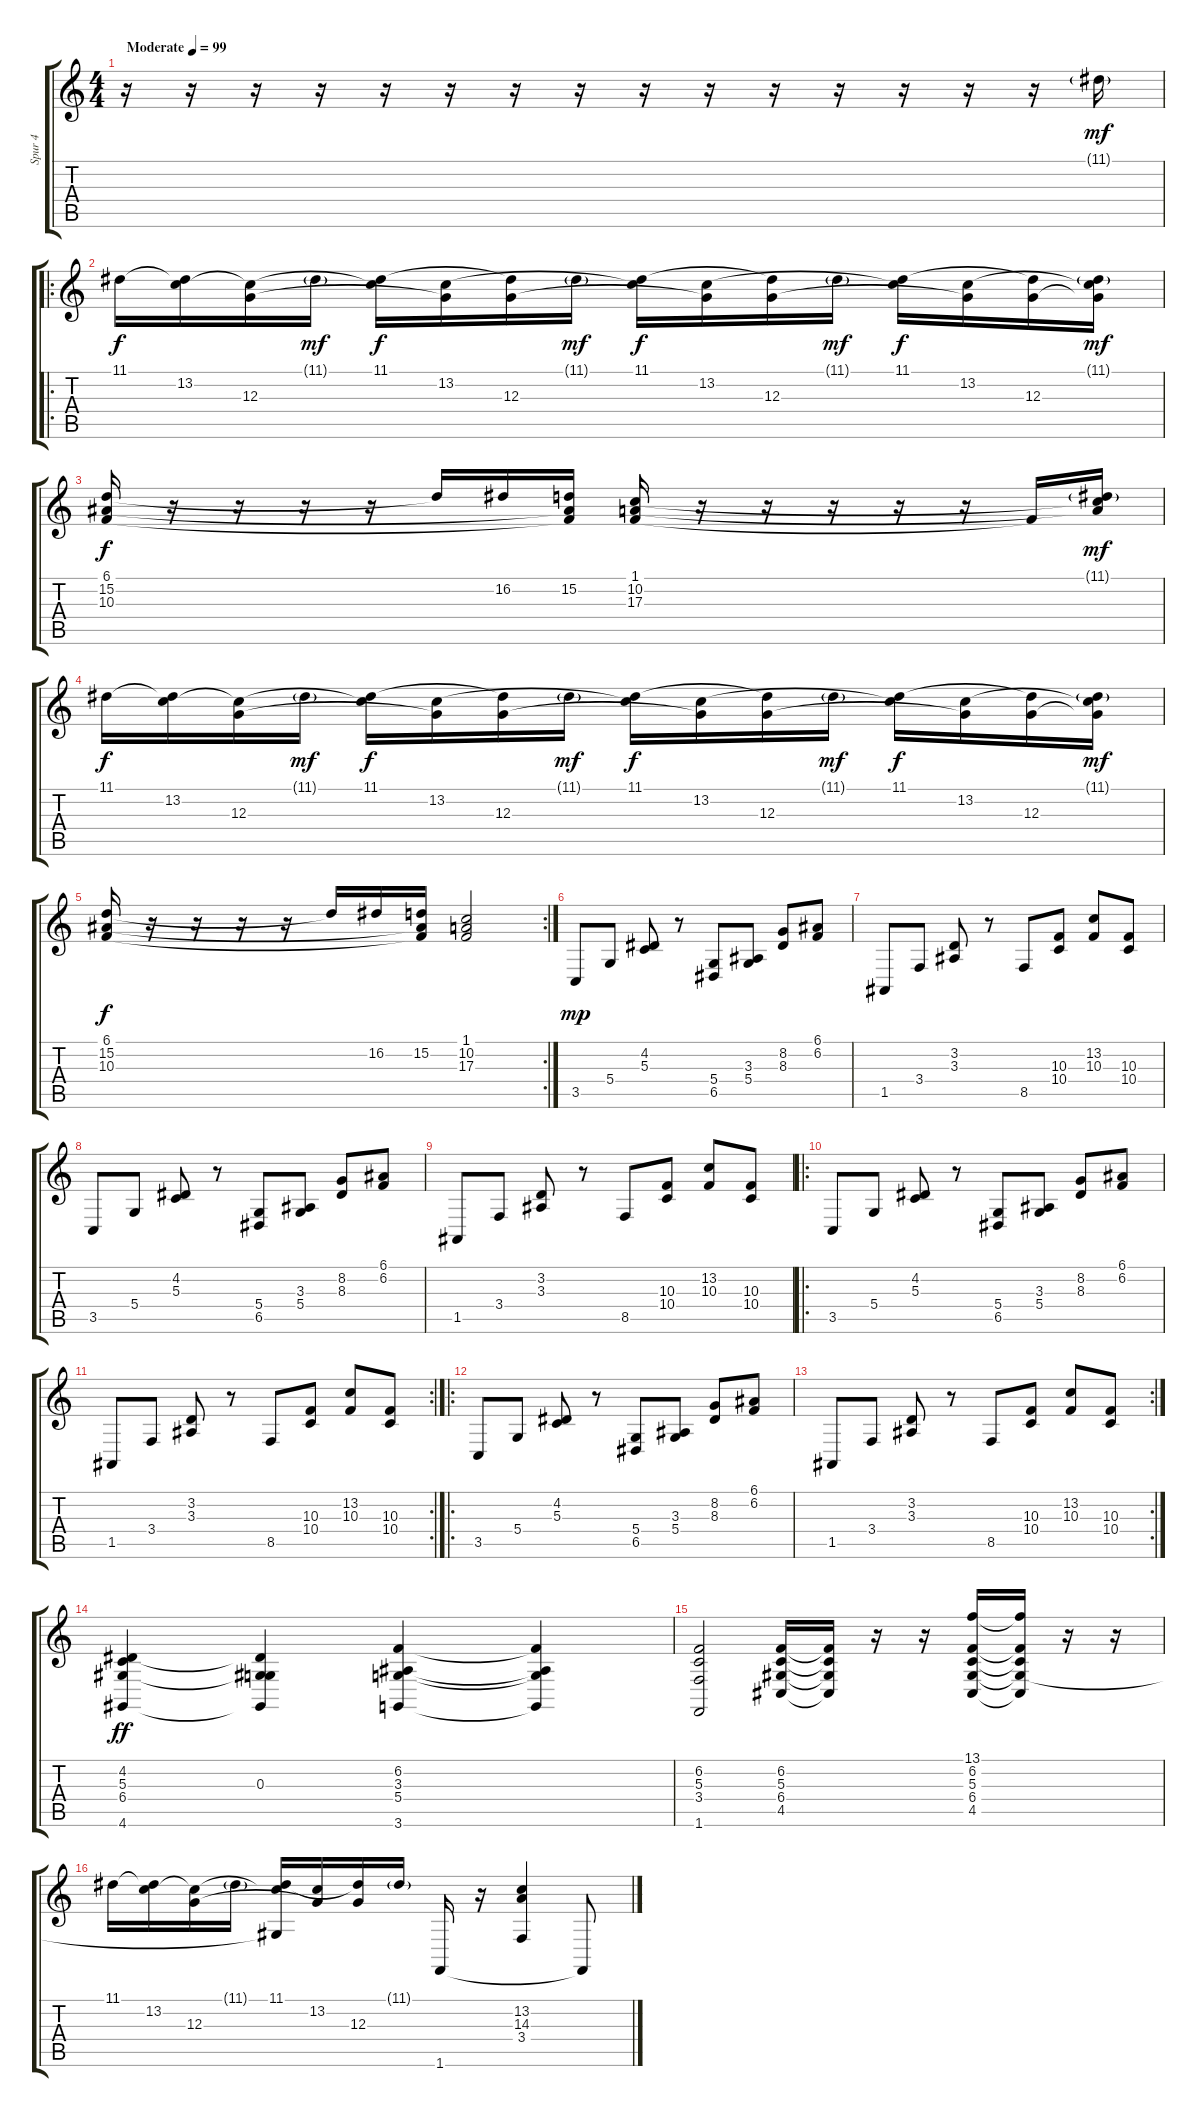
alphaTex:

\track ("Spur 4" "Spur 4") {instrument electricgrandpiano}
\staff {score tabs}
\tuning (E4 B3 G3 D3 A2 E2) {hide}
\ts (4 4)
\tempo (99 "Moderate")
\clef g2
\ks c
r.16{dy mf instrument electricgrandpiano} r.16 r.16 r.16 r.16 r.16 r.16 r.16 r.16 r.16 r.16 r.16 r.16 r.16 r.16 11.1{g}.16 |
\ro
11.1.16{dy f} (11.1{t} 13.2).16 (13.2{t} 12.3).16 11.1{g}.16{dy mf} (11.1 13.2{t}).16{dy f} (13.2 12.3{t}).16 (11.1{t} 12.3).16 11.1{g}.16{dy mf} (11.1 13.2{t}).16{dy f} (13.2 12.3{t}).16 (11.1{t} 12.3).16 11.1{g}.16{dy mf} (11.1 13.2{t}).16{dy f} (13.2 12.3{t}).16 (11.1{t} 12.3).16 (11.1{g} 13.2{t} 12.3{t}).16{dy mf} |
(6.1 15.2 10.3).16{dy f} r.16 r.16 r.16 r.16 15.2{t}.16 16.2.16 (6.1{t} 15.2 10.3{t}).16 (1.1 10.2 17.3).16 r.16 r.16 r.16 r.16 r.16 1.1{t}.16 (11.1{g} 10.2{t} 17.3{t}).16{dy mf} |
11.1.16{dy f} (11.1{t} 13.2).16 (13.2{t} 12.3).16 11.1{g}.16{dy mf} (11.1 13.2{t}).16{dy f} (13.2 12.3{t}).16 (11.1{t} 12.3).16 11.1{g}.16{dy mf} (11.1 13.2{t}).16{dy f} (13.2 12.3{t}).16 (11.1{t} 12.3).16 11.1{g}.16{dy mf} (11.1 13.2{t}).16{dy f} (13.2 12.3{t}).16 (11.1{t} 12.3).16 (11.1{g} 13.2{t} 12.3{t}).16{dy mf} |
\rc 2
(6.1 15.2 10.3).16{dy f} r.16 r.16 r.16 r.16 15.2{t}.16 16.2.16 (6.1{t} 15.2 10.3{t}).16 (1.1 10.2 17.3).2 |
3.5.8{dy mp} 5.4.8 (4.2 5.3).8 r.8 (5.4 6.5).8 (3.3 5.4).8 (8.2 8.3).8 (6.1 6.2).8 |
1.5.8 3.4.8 (3.2 3.3).8 r.8 8.5.8 (10.3 10.4).8 (13.2 10.3).8 (10.3 10.4).8 |
3.5.8 5.4.8 (4.2 5.3).8 r.8 (5.4 6.5).8 (3.3 5.4).8 (8.2 8.3).8 (6.1 6.2).8 |
1.5.8 3.4.8 (3.2 3.3).8 r.8 8.5.8 (10.3 10.4).8 (13.2 10.3).8 (10.3 10.4).8 |
\ro
3.5.8 5.4.8 (4.2 5.3).8 r.8 (5.4 6.5).8 (3.3 5.4).8 (8.2 8.3).8 (6.1 6.2).8 |
\rc 2
1.5.8 3.4.8 (3.2 3.3).8 r.8 8.5.8 (10.3 10.4).8 (13.2 10.3).8 (10.3 10.4).8 |
\ro
3.5.8 5.4.8 (4.2 5.3).8 r.8 (5.4 6.5).8 (3.3 5.4).8 (8.2 8.3).8 (6.1 6.2).8 |
\rc 2
1.5.8 3.4.8 (3.2 3.3).8 r.8 8.5.8 (10.3 10.4).8 (13.2 10.3).8 (10.3 10.4).8 |
(4.2 5.3 6.4 4.6).4{dy ff} (4.2{t} 0.3 6.4{t} 4.6{t}).4 (6.2 3.3 5.4 3.6).4 (6.2{t} 3.3{t} 5.4{t} 3.6{t}).4 |
(6.2 5.3 3.4 1.6).2 (6.2 5.3 6.4 4.5).16 (6.2{t} 5.3{t} 6.4{t} 4.5{t}).16 r.16 r.16 (13.1 6.2 5.3 6.4 4.5).16 (13.1{t} 6.2{t} 5.3{t} 6.4{t} 4.5{t}).16 r.16 r.16 |
11.1.16 (11.1{t} 13.2).16 (13.2{t} 12.3).16 11.1{g}.16 (11.1 13.2{t} 6.4{t}).16 (13.2 12.3{t}).16 (11.1{t} 12.3).16 11.1{g}.16 1.6.16 r.16 (13.2 14.3 3.4).4 1.6{t}.8
